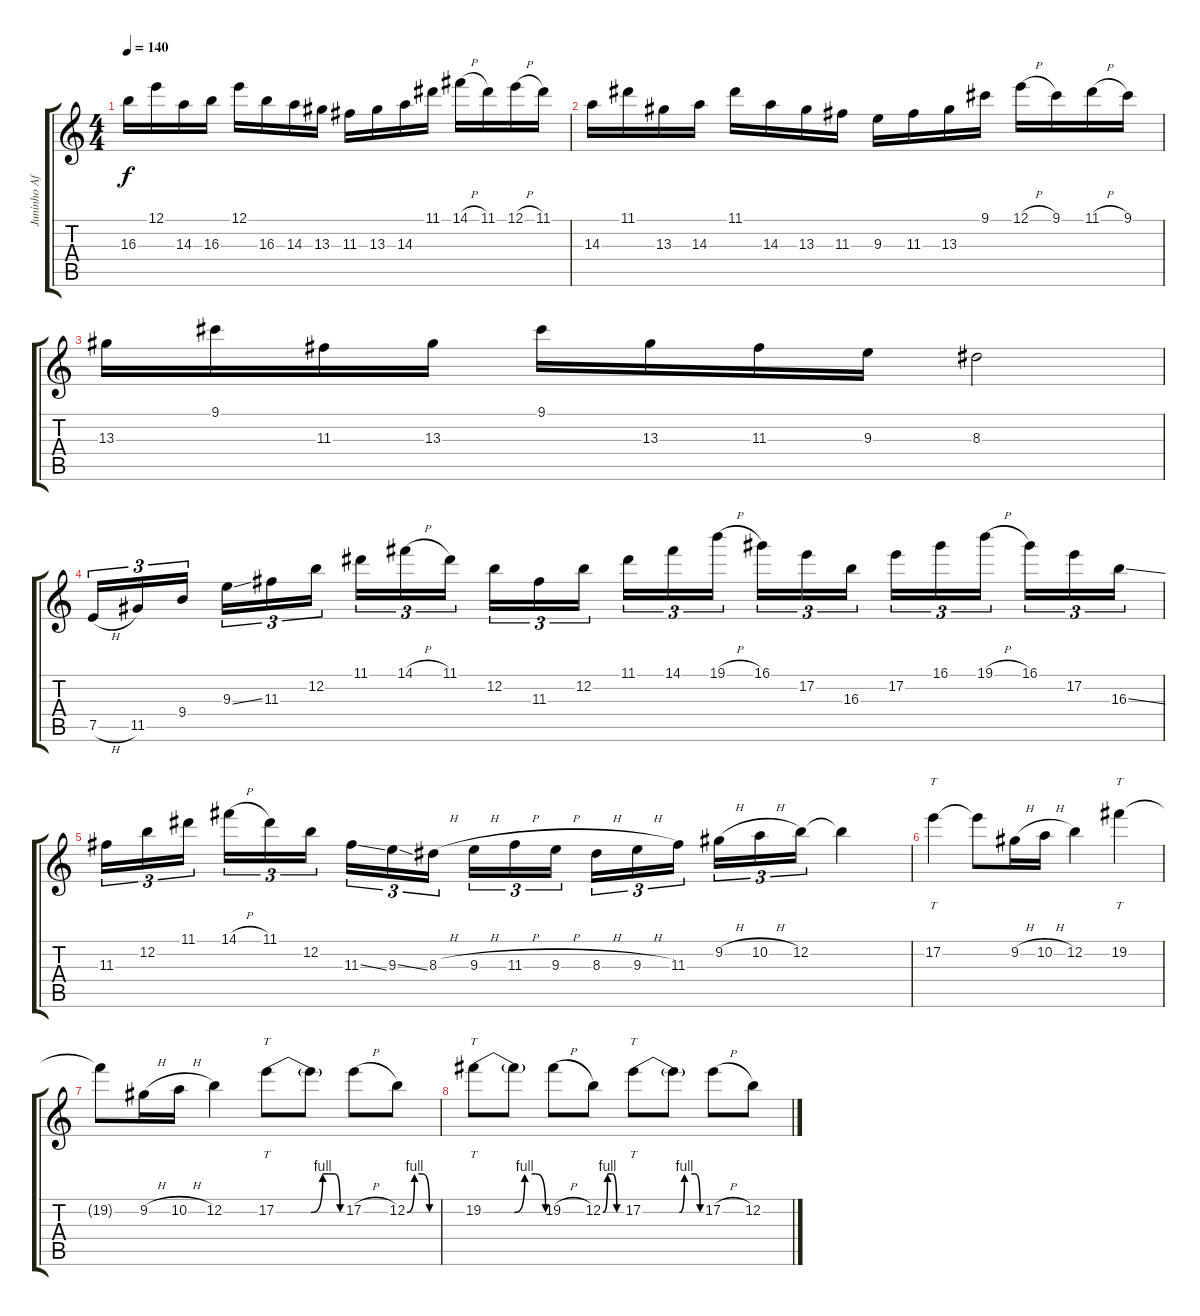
\track ("Juninho Afran" "Juninho Af") {instrument distortionguitar}
\staff {score tabs}
\tuning (E4 B3 G3 D3 A2 E2) {hide}
\ts (4 4)
\tempo 140
\clef g2
\ks c
16.3.16{dy f} 12.1.16 14.3.16 16.3.16 12.1.16 16.3.16 14.3.16 13.3.16 11.3.16 13.3.16 14.3.16 11.1.16 14.1{h}.16 11.1.16 12.1{h}.16 11.1.16 |
14.3.16 11.1.16 13.3.16 14.3.16 11.1.16 14.3.16 13.3.16 11.3.16 9.3.16 11.3.16 13.3.16 9.1.16 12.1{h}.16 9.1.16 11.1{h}.16 9.1.16 |
13.3.16 9.1.16 11.3.16 13.3.16 9.1.16 13.3.16 11.3.16 9.3.16 8.3.2 |
7.5{h}.16{tu (3 2)} 11.5.16{tu (3 2)} 9.4.16{tu (3 2)} 9.3{ss}.16{tu (3 2)} 11.3.16{tu (3 2)} 12.2.16{tu (3 2)} 11.1.16{tu (3 2)} 14.1{h}.16{tu (3 2)} 11.1.16{tu (3 2)} 12.2.16{tu (3 2)} 11.3.16{tu (3 2)} 12.2.16{tu (3 2)} 11.1.16{tu (3 2)} 14.1.16{tu (3 2)} 19.1{h}.16{tu (3 2)} 16.1.16{tu (3 2)} 17.2.16{tu (3 2)} 16.3.16{tu (3 2)} 17.2.16{tu (3 2)} 16.1.16{tu (3 2)} 19.1{h}.16{tu (3 2)} 16.1.16{tu (3 2)} 17.2.16{tu (3 2)} 16.3{ss}.16{tu (3 2)} |
11.3.16{tu (3 2)} 12.2.16{tu (3 2)} 11.1.16{tu (3 2)} 14.1{h}.16{tu (3 2)} 11.1.16{tu (3 2)} 12.2.16{tu (3 2)} 11.3{ss}.16{tu (3 2)} 9.3{ss}.16{tu (3 2)} 8.3{h}.16{tu (3 2)} 9.3{h}.16{tu (3 2)} 11.3{h}.16{tu (3 2)} 9.3{h}.16{tu (3 2)} 8.3{h}.16{tu (3 2)} 9.3{h}.16{tu (3 2)} 11.3.16{tu (3 2)} 9.2{h}.16{tu (3 2)} 10.2{h}.16{tu (3 2)} 12.2.16{tu (3 2)} 12.2{t}.4 |
17.2.4{tt} 17.2{t}.8 9.2{h}.16 10.2{h}.16 12.2.4 19.2.4{tt} |
19.2{t}.8 9.2{h}.16 10.2{h}.16 12.2.4 17.2{be (custom 0 0 15 0 30 0 40 4 45 4 50 4 55 0 60 0)}.8{tt} 17.2{t}.8 17.2{h}.8 12.2{be (custom 0 0 15 4 30 4 45 0 60 0)}.8 |
19.2{be (custom 0 0 30 0 40 4 50 4 60 0)}.8{tt} 19.2{t}.8 19.2{h}.8 12.2{be (custom 0 0 15 4 30 4 45 0 60 0)}.8 17.2{be (custom 0 0 35 0 40 4 50 4 55 0 60 0)}.8{tt} 17.2{t}.8 17.2{h}.8 12.2.8
